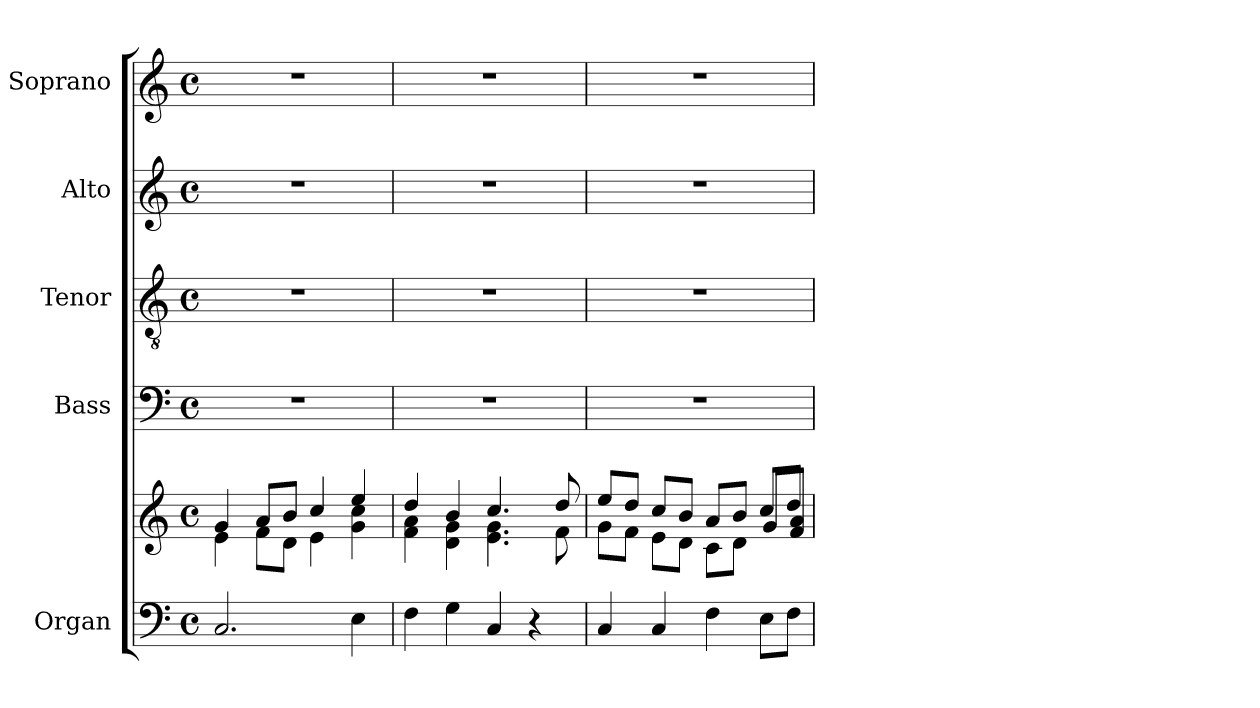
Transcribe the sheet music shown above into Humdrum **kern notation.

**kern	**kern	**kern	**kern	**kern	**kern
*part5	*part5	*part4	*part3	*part2	*part1
*staff6	*staff5	*staff4	*staff3	*staff2	*staff1
*I"Organ	*	*I"Bass	*I"Tenor	*I"Alto	*I"Soprano
*I'Org.	*	*I'B.	*I'T.	*I'A.	*I'S.
!!LO:PB:g=z
*clefF4	*clefG2	*clefF4	*clefGv2	*clefG2	*clefG2
*	*	*	*ITrd7c12	*	*
*k[]	*k[]	*k[]	*k[]	*k[]	*k[]
*C:	*C:	*C:	*C:	*C:	*C:
*M4/4	*M4/4	*M4/4	*M4/4	*M4/4	*M4/4
*met(c)	*met(c)	*met(c)	*met(c)	*met(c)	*met(c)
=1	=1	=1	=1	=1	=1
*	*^	*	*	*	*
2.Ci/	4gi/	4ei\	1r	1r	1r	1r
.	8ai/L	8fi\L	.	.	.	.
.	8bi/J	8di\J	.	.	.	.
.	4cci/	4ei\	.	.	.	.
4Ei\	4eei/	4gi\ 4cci	.	.	.	.
=2	=2	=2	=2	=2	=2	=2
4Fi\	4ddi/	4fi\ 4ai	1r	1r	1r	1r
4Gi\	4bi/	4di\ 4gi	.	.	.	.
4Ci/	4.cci/	4.ei\ 4.gi	.	.	.	.
4r	.	.	.	.	.	.
.	8ddi/	8fi\	.	.	.	.
=3	=3	=3	=3	=3	=3	=3
4Ci/	8eei/L	8gi\L	1r	1r	1r	1r
.	8ddi/J	8fi\J	.	.	.	.
4Ci/	8cci/L	8ei\L	.	.	.	.
.	8bi/J	8di\J	.	.	.	.
4Fi\	8ai/L	8ci\L	.	.	.	.
.	8bi/J	8di\J	.	.	.	.
8Ei\L	8cci/L	8gi/L	.	.	.	.
8Fi\J	8ddi/J	8fi/ 8ai/J	.	.	.	.
*	*v	*v	*	*	*	*
=	=	=	=	=	=
*-	*-	*-	*-	*-	*-
